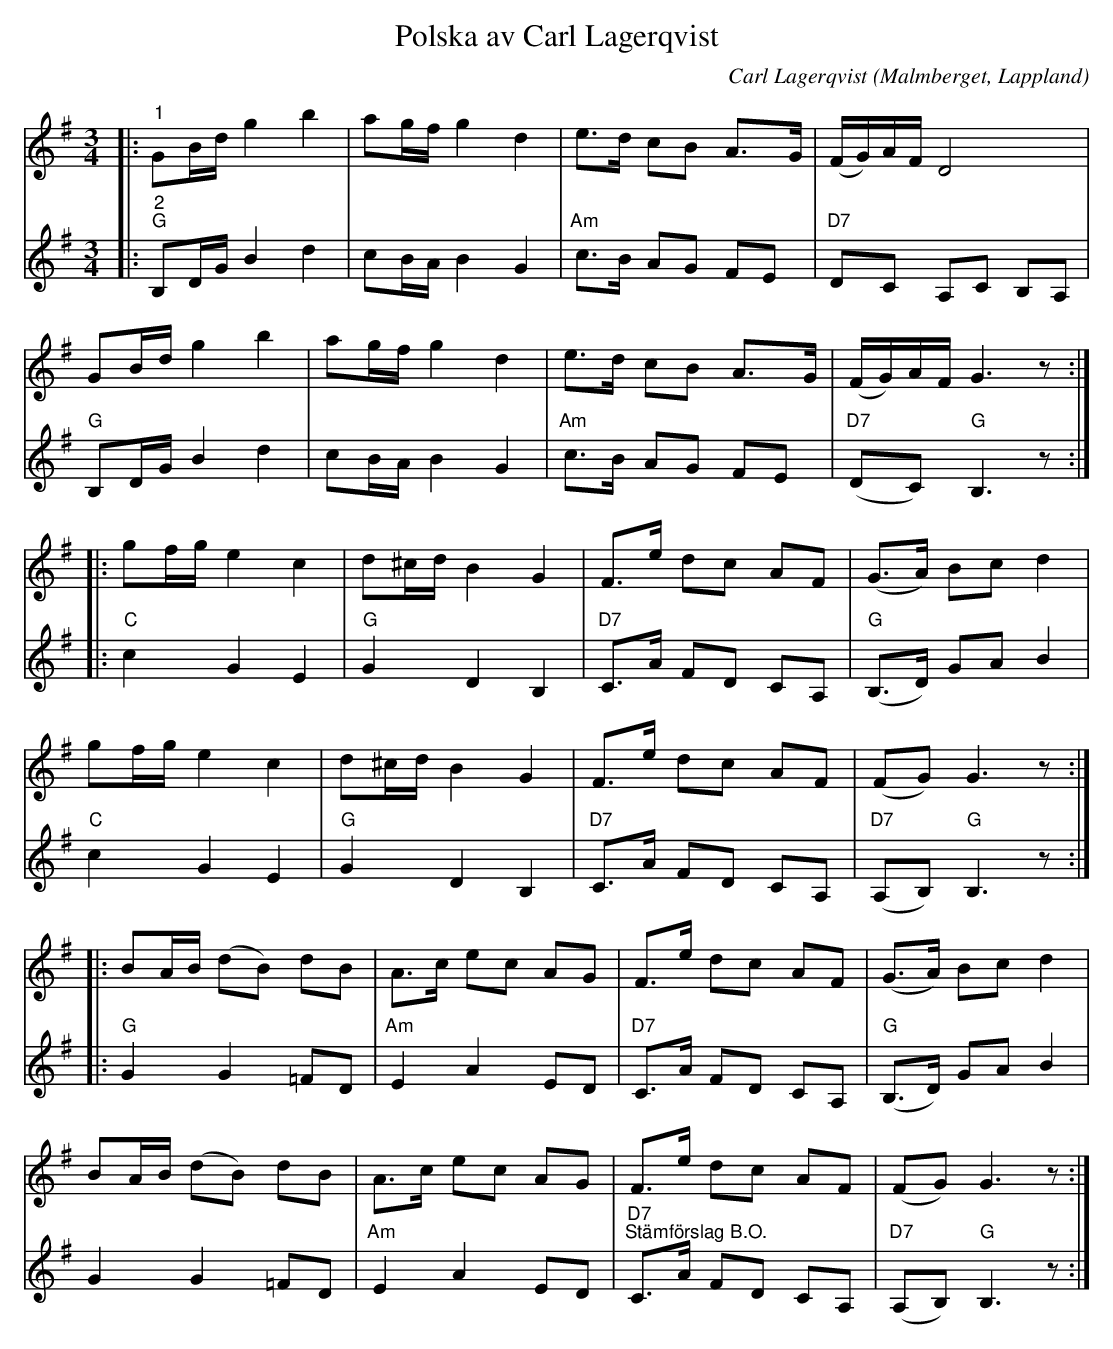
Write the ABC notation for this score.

X:1
T:Polska av Carl Lagerqvist
C:Carl Lagerqvist
O:Malmberget, Lappland
L:1/8
M:3/4
K:G
V:1
|:"^1" GB/d/ g2 b2 | ag/f/ g2 d2 | e>d cB A>G | (F/G/)A/F/ D4 |
GB/d/ g2 b2 | ag/f/ g2 d2 | e>d cB A>G | (F/G/)A/F/ G3 z ::
gf/g/ e2 c2 | d^c/d/ B2 G2 | F>e dc AF | (G>A) Bc d2 |
gf/g/ e2 c2 | d^c/d/ B2 G2 | F>e dc AF | (FG) G3 z ::
BA/B/ (dB) dB | A>c ec AG | F>e dc AF | (G>A) Bc d2 |
BA/B/ (dB) dB | A>c ec AG | F>e dc AF | (FG) G3 z :|
V:2
|:"^2""G" B,D/G/ B2 d2 | cB/A/ B2 G2 |"Am" c>B AG FE |"D7" DC A,C B,A, |"G" B,D/G/ B2 d2 |
cB/A/ B2 G2 |"Am" c>B AG FE |"D7" (DC) "G" B,3 z ::"C" c2 G2 E2 |"G" G2 D2 B,2 |"D7" C>A FD CA, |
"G" (B,>D) GA B2 |"C" c2 G2 E2 |"G" G2 D2 B,2 |"D7" C>A FD CA, |"D7" (A,B,) "G" B,3 z ::
"G" G2 G2 =FD |"Am" E2 A2 ED |"D7" C>A FD CA, |"G" (B,>D) GA B2 | G2 G2 =FD |"Am" E2 A2 ED | "D7" "^Stämförslag B.O." C>A FD CA, |"D7" (A,B,) "G" B,3 z :|
